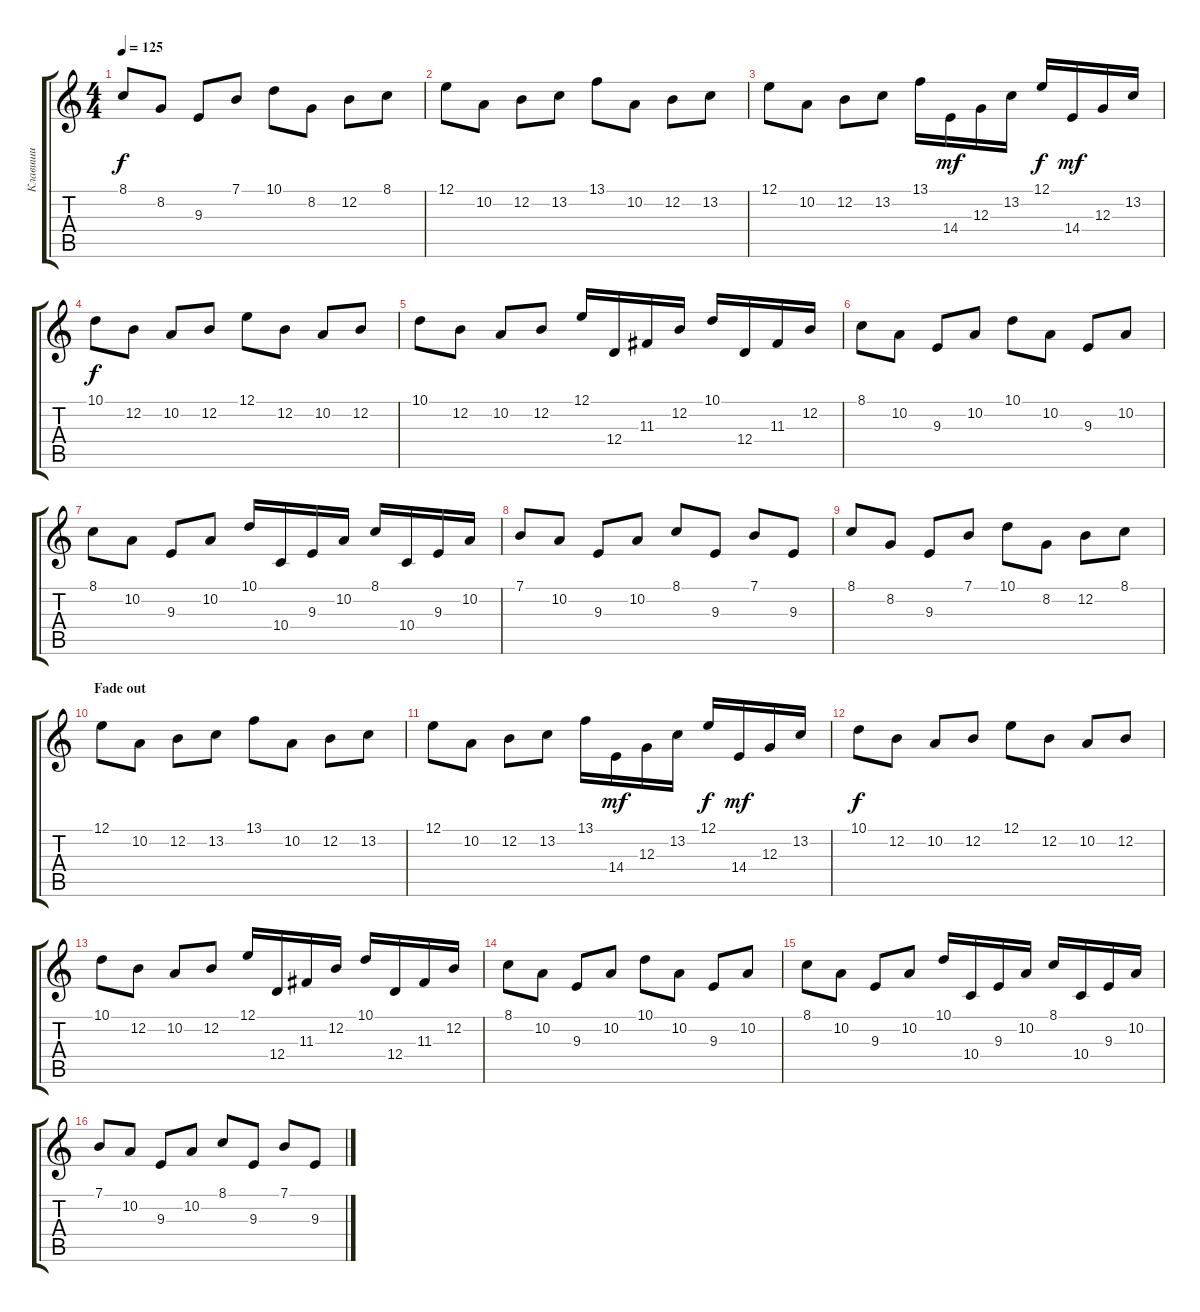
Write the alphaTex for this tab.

\track ("Клавиши" "Клавиши") {instrument brightacousticpiano}
\staff {score tabs}
\tuning (E4 B3 G3 D3 A2 E2) {hide}
\ts (4 4)
\tempo 125
\clef g2
\ks c
8.1.8{dy f} 8.2.8 9.3.8 7.1.8 10.1.8 8.2.8 12.2.8 8.1.8 |
12.1.8 10.2.8 12.2.8 13.2.8 13.1.8 10.2.8 12.2.8 13.2.8 |
12.1.8 10.2.8 12.2.8 13.2.8 13.1.16 14.4.16{dy mf} 12.3.16 13.2.16 12.1.16{dy f} 14.4.16{dy mf} 12.3.16 13.2.16 |
10.1.8{dy f} 12.2.8 10.2.8 12.2.8 12.1.8 12.2.8 10.2.8 12.2.8 |
10.1.8 12.2.8 10.2.8 12.2.8 12.1.16 12.4.16 11.3.16 12.2.16 10.1.16 12.4.16 11.3.16 12.2.16 |
8.1.8 10.2.8 9.3.8 10.2.8 10.1.8 10.2.8 9.3.8 10.2.8 |
8.1.8 10.2.8 9.3.8 10.2.8 10.1.16 10.4.16 9.3.16 10.2.16 8.1.16 10.4.16 9.3.16 10.2.16 |
7.1.8 10.2.8 9.3.8 10.2.8 8.1.8 9.3.8 7.1.8 9.3.8 |
8.1.8 8.2.8 9.3.8 7.1.8 10.1.8 8.2.8 12.2.8 8.1.8 |
\section ("" "Fade out")
12.1.8{volume 14} 10.2.8 12.2.8 13.2.8 13.1.8 10.2.8 12.2.8 13.2.8 |
12.1.8 10.2.8 12.2.8 13.2.8 13.1.16 14.4.16{dy mf} 12.3.16 13.2.16 12.1.16{dy f} 14.4.16{dy mf} 12.3.16 13.2.16 |
10.1.8{dy f} 12.2.8 10.2.8 12.2.8 12.1.8 12.2.8 10.2.8 12.2.8 |
10.1.8 12.2.8 10.2.8 12.2.8 12.1.16 12.4.16 11.3.16 12.2.16 10.1.16 12.4.16 11.3.16 12.2.16 |
8.1.8 10.2.8 9.3.8 10.2.8 10.1.8 10.2.8 9.3.8 10.2.8 |
8.1.8 10.2.8 9.3.8 10.2.8 10.1.16 10.4.16 9.3.16 10.2.16 8.1.16 10.4.16 9.3.16 10.2.16 |
7.1.8 10.2.8 9.3.8 10.2.8 8.1.8 9.3.8 7.1.8 9.3.8
